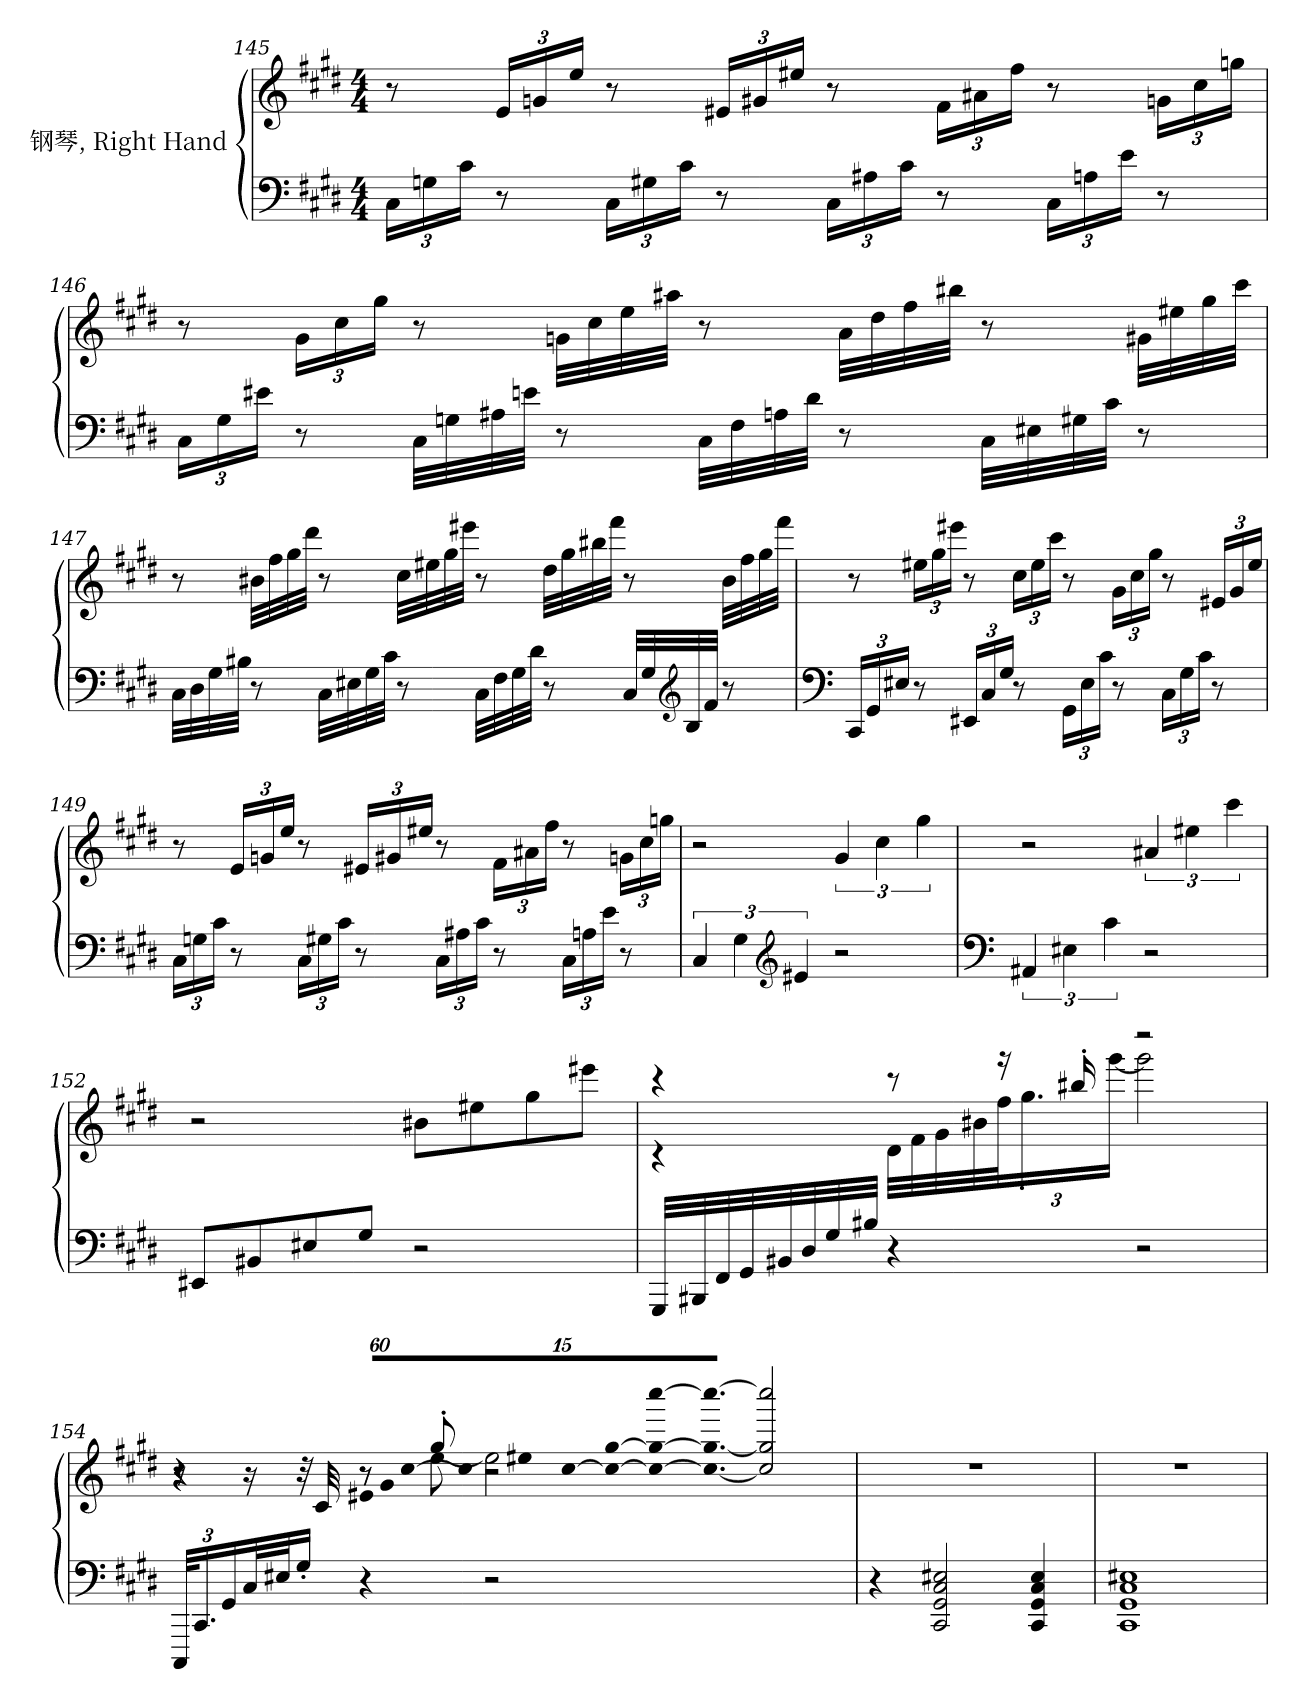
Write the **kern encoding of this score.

**kern	**kern
*part1	*part1
*staff2	*staff1
*I"钢琴, Right Hand	*
!!LO:LB:g=z
*clefF4	*clefG2
*k[f#c#g#d#]	*k[f#c#g#d#]
*M4/4	*M4/4
*Xbrackettup	*
=145	=145
24C#\LL	8r
24Gn\	.
24c#\JJ	.
*	*Xbrackettup
8r	24e/LL
.	24gn/
.	24ee/JJ
24C#\LL	8r
24G#X\	.
24c#\JJ	.
8r	24e#X/LL
.	24g#X/
.	24ee#X/JJ
24C#\LL	8r
24A#X\	.
24c#\JJ	.
8r	24f#\LL
.	24a#X\
.	24ff#\JJ
24C#\LL	8r
24An\	.
24e\JJ	.
8r	24gn\LL
.	24cc#\
.	24ggn\JJ
!!LO:LB:g=z
=146	=146
24C#\LL	8r
24G#\	.
24e#X\JJ	.
8r	24g#\LL
.	24cc#\
.	24gg#\JJ
32C#\LLL	8r
32Gn\	.
32A#X\	.
32en\JJJ	.
8r	32gn\LLL
.	32cc#\
.	32ee\
.	32aa#X\JJJ
32C#\LLL	8r
32F#\	.
32An\	.
32d#\JJJ	.
8r	32a\LLL
.	32dd#\
.	32ff#\
.	32bb#X\JJJ
32C#\LLL	8r
32E#X\	.
32G#X\	.
32c#\JJJ	.
8r	32g#X\LLL
.	32ee#X\
.	32gg#\
.	32ccc#\JJJ
!!LO:LB:g=z
=147	=147
32C#\LLL	8r
32D#\	.
32G#\	.
32B#X\JJJ	.
8r	32b#X\LLL
.	32ff#\
.	32gg#\
.	32ddd#\JJJ
32C#\LLL	8r
32E#X\	.
32G#\	.
32c#\JJJ	.
8r	32cc#\LLL
.	32ee#X\
.	32gg#\
.	32eee#X\JJJ
32C#\LLL	8r
32F#\	.
32G#\	.
32d#\JJJ	.
8r	32dd#\LLL
.	32gg#\
.	32bb#X\
.	32fff#\JJJ
32C#/LLL	8r
32G#/	.
*clefG2	*
32B#/	.
32f#/JJJ	.
8r	32b#\LLL
.	32ff#\
.	32gg#\
.	32fff#\JJJ
!!LO:LB:g=z
=148	=148
*clefF4	*
24CC#/LL	8r
24GG#/	.
24E#X/JJ	.
8r	24ee#X\LL
.	24gg#\
.	24eee#X\JJ
24EE#X/LL	8r
24C#/	.
24G#/JJ	.
8r	24cc#\LL
.	24ee#\
.	24ccc#\JJ
24GG#\LL	8r
24E#\	.
24c#\JJ	.
8r	24g#\LL
.	24cc#\
.	24gg#\JJ
24C#\LL	8r
24G#\	.
24c#\JJ	.
8r	24e#X/LL
.	24g#/
.	24ee#/JJ
!!LO:LB:g=z
=149	=149
24C#\LL	8r
24Gn\	.
24c#\JJ	.
8r	24e/LL
.	24gn/
.	24ee/JJ
24C#\LL	8r
24G#X\	.
24c#\JJ	.
8r	24e#X/LL
.	24g#X/
.	24ee#X/JJ
24C#\LL	8r
24A#X\	.
24c#\JJ	.
8r	24f#\LL
.	24a#X\
.	24ff#\JJ
24C#\LL	8r
24An\	.
24e\JJ	.
8r	24gn\LL
.	24cc#\
.	24ggn\JJ
=150	=150
*brackettup	*
6C#/	2r
6G#\	.
*clefG2	*
6e#X/	.
*	*brackettup
2r	6g#/
.	6cc#\
.	6gg#\
!!LO:PB:g=z
=151	=151
*clefF4	*
6AA#X/	2r
6E#X\	.
6c#\	.
2r	6a#X/
.	6ee#X\
.	6ccc#\
=152	=152
8EE#X/L	2r
8BB#X/	.
8E#X/	.
8G#/J	.
2r	8b#X\L
.	8ee#X\
.	8gg#\
.	8eee#X\J
!!LO:LB:g=z
=153	=153
*	*^
32GGG#/LLL	4r	4r
32BBB#X/	.	.
32FF#/	.	.
32GG#/	.	.
32BB#X/	.	.
32D#/	.	.
32G#/	.	.
32B#X/JJJ	.	.
4r	8r	32d#\LLL
.	.	32f#\
.	.	32g#\
.	.	32b#X\
*	*	*Xbrackettup
.	16r	48ff#\J
.	.	24.gg#'\
.	16bb#X'/	.
.	.	[24ggg#\JJ
2r	2r	2ggg#\]
*	*v	*v
!!LO:LB:g=z
=154	=154
*Xbrackettup	*
*	*^
*	*	*^
48CCC#/KLL	4r	4r	8r
24.CC#/	.	.	.
24GG#/	.	.	.
32C#/L	.	.	16r
32E#X/J	.	.	.
16G#'/JJ	.	.	32r
.	.	.	32c#/
!	!	!	!LO:N:vis=32
4r	8r	8r	1920%53e#X/LLL
!	!	!	!LO:N:vis=32
.	.	.	1920%53g#/
.	.	.	1920ryy
!	!	!	!LO:N:vis=32
.	.	.	[1920%53cc#/
!	!	!	!LO:N:vis=64
.	.	.	640%9cc#/L]
!	!	!	!LO:N:vis=64
.	.	.	640%9ee#X/J
!	!	!	!LO:N:vis=32
.	.	.	[1920%53cc#/
.	8gg#'/	[8ee#\	.
!	!	!	!LO:N:vis=64
.	.	.	640%9cc#/_ [640%9gg#/L
!	!	!	!LO:N:vis=64
.	.	.	640%9cc#/_ 640%9gg#/_ [640%9cccc#/JJ
.	.	.	18.cc#/_ 18.gg#/_ 18.cccc#/_JJ
2r	2r	2ee#\]	.
.	.	.	2cc#/] 2gg#/] 2cccc#/]
1920ryy	1920ryy	1920ryy	.
*	*v	*v	*v
=155	=155
4r	1r
2CC#/ 2GG#/ 2C#/ 2E#X/	.
4CC#/ 4GG#/ 4C#/ 4E#/	.
=156	=156
1CC# 1GG# 1C# 1E#X	1r
=	=
*-	*-
